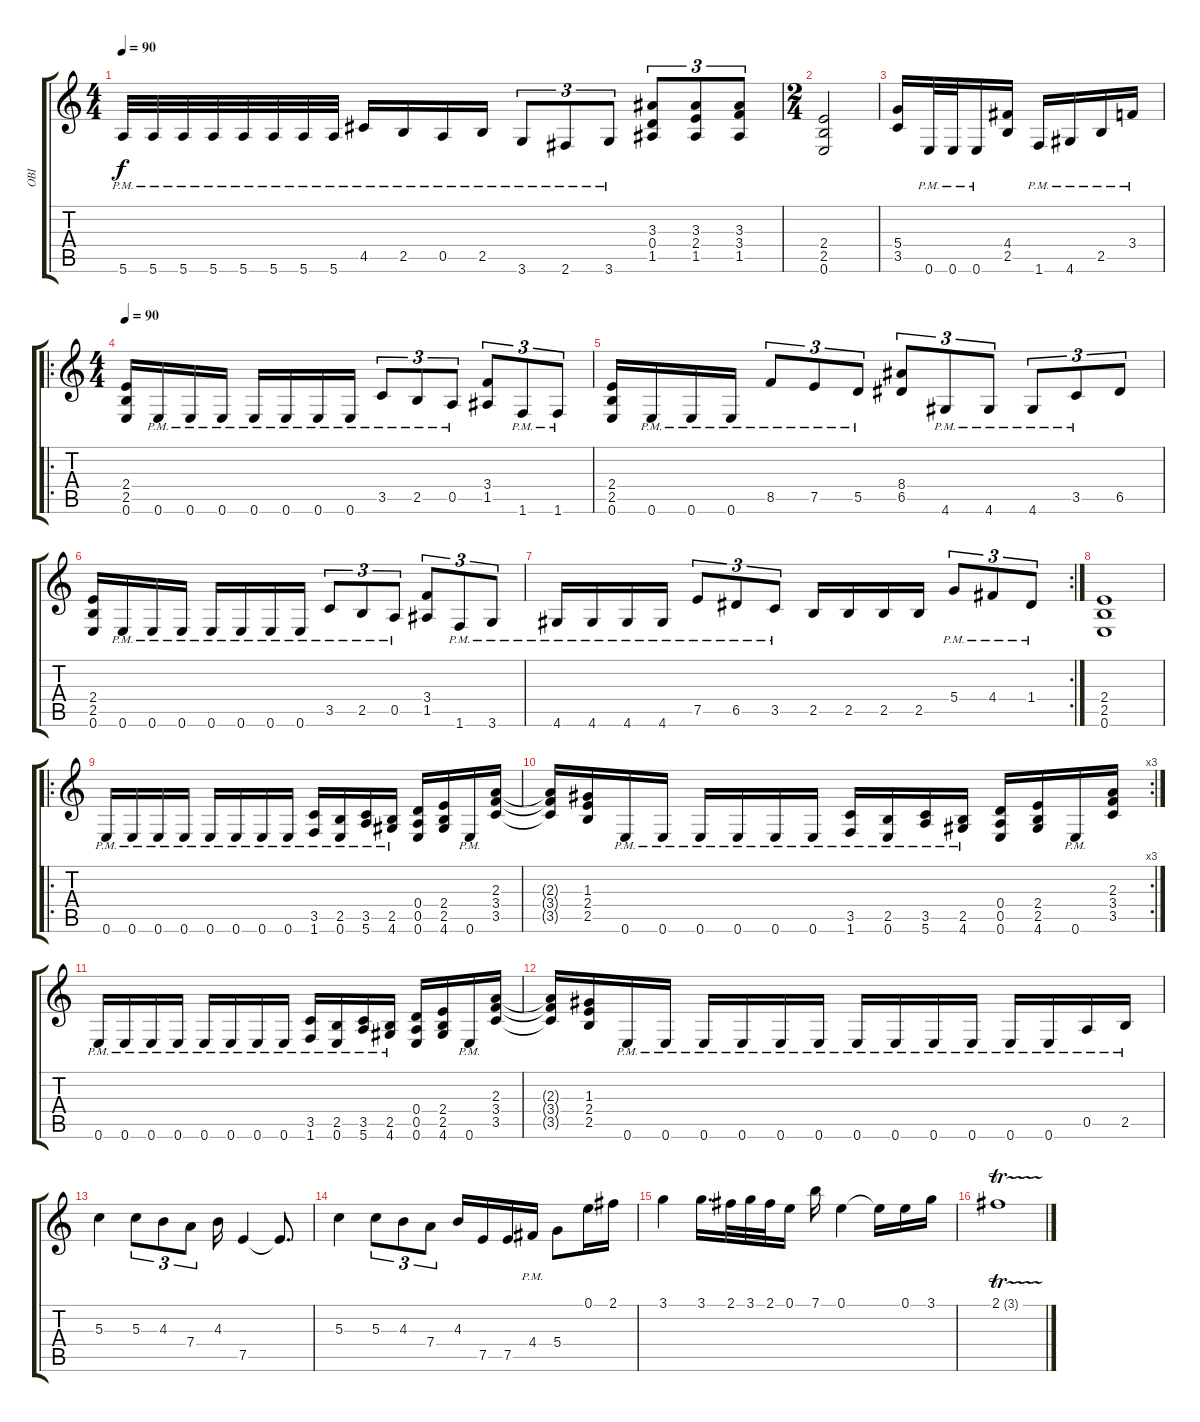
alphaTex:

\track ("OBI" "OBI") {instrument distortionguitar}
\staff {score tabs}
\tuning (E4 B3 G3 D3 A2 E2) {hide}
\ts (4 4)
\tempo 90
\clef g2
\ks c
5.6{pm}.32{dy f} 5.6{pm}.32 5.6{pm}.32 5.6{pm}.32 5.6{pm}.32 5.6{pm}.32 5.6{pm}.32 5.6{pm}.32 4.5{pm}.16 2.5{pm}.16 0.5{pm}.16 2.5{pm}.16 3.6{pm}.8{tu (3 2)} 2.6{pm}.8{tu (3 2)} 3.6{pm}.8{tu (3 2)} (3.3 0.4 1.5).8{tu (3 2)} (3.3 2.4 1.5).8{tu (3 2)} (3.3 3.4 1.5).8{tu (3 2)} |
\ts (2 4)
(2.4 2.5 0.6).2 |
(5.4 3.5).16 0.6{pm}.32 0.6{pm}.32 0.6{pm}.16 (4.4 2.5).16 1.6{pm}.16 4.6{pm}.16 2.5{pm}.16 3.4{pm}.16 |
\ro
\ts (4 4)
\tempo 90
(2.4 2.5 0.6).16 0.6{pm}.16 0.6{pm}.16 0.6{pm}.16 0.6{pm}.16 0.6{pm}.16 0.6{pm}.16 0.6{pm}.16 3.5{pm}.8{tu (3 2)} 2.5{pm}.8{tu (3 2)} 0.5{pm}.8{tu (3 2)} (3.4 1.5).8{tu (3 2)} 1.6{pm}.8{tu (3 2)} 1.6{pm}.8{tu (3 2)} |
(2.4 2.5 0.6).16 0.6{pm}.16 0.6{pm}.16 0.6{pm}.16 8.5{pm}.8{tu (3 2)} 7.5{pm}.8{tu (3 2)} 5.5{pm}.8{tu (3 2)} (8.4 6.5).8{tu (3 2)} 4.6{pm}.8{tu (3 2)} 4.6{pm}.8{tu (3 2)} 4.6{pm}.8{tu (3 2)} 3.5{pm}.8{tu (3 2)} 6.5.8{tu (3 2)} |
(2.4 2.5 0.6).16 0.6{pm}.16 0.6{pm}.16 0.6{pm}.16 0.6{pm}.16 0.6{pm}.16 0.6{pm}.16 0.6{pm}.16 3.5{pm}.8{tu (3 2)} 2.5{pm}.8{tu (3 2)} 0.5{pm}.8{tu (3 2)} (3.4 1.5).8{tu (3 2)} 1.6{pm}.8{tu (3 2)} 3.6{pm}.8{tu (3 2)} |
\rc 2
4.6{pm}.16 4.6{pm}.16 4.6{pm}.16 4.6{pm}.16 7.5{pm}.8{tu (3 2)} 6.5{pm}.8{tu (3 2)} 3.5{pm}.8{tu (3 2)} 2.5.16 2.5.16 2.5.16 2.5.16 5.4{pm}.8{tu (3 2)} 4.4{pm}.8{tu (3 2)} 1.4{pm}.8{tu (3 2)} |
(2.4 2.5 0.6).1 |
\ro
0.6{pm}.16 0.6{pm}.16 0.6{pm}.16 0.6{pm}.16 0.6{pm}.16 0.6{pm}.16 0.6{pm}.16 0.6{pm}.16 (3.5{pm} 1.6{pm}).16 (2.5{pm} 0.6{pm}).16 (3.5{pm} 5.6{pm}).16 (2.5{pm} 4.6{pm}).16 (0.4 0.5 0.6).16 (2.4 2.5 4.6).16 0.6{pm}.16 (2.3 3.4 3.5).16 |
\rc 3
(2.3{t} 3.4{t} 3.5{t}).16 (1.3 2.4 2.5).16 0.6{pm}.16 0.6{pm}.16 0.6{pm}.16 0.6{pm}.16 0.6{pm}.16 0.6{pm}.16 (3.5{pm} 1.6{pm}).16 (2.5{pm} 0.6{pm}).16 (3.5{pm} 5.6{pm}).16 (2.5{pm} 4.6{pm}).16 (0.4 0.5 0.6).16 (2.4 2.5 4.6).16 0.6{pm}.16 (2.3 3.4 3.5).16 |
0.6{pm}.16 0.6{pm}.16 0.6{pm}.16 0.6{pm}.16 0.6{pm}.16 0.6{pm}.16 0.6{pm}.16 0.6{pm}.16 (3.5{pm} 1.6{pm}).16 (2.5{pm} 0.6{pm}).16 (3.5{pm} 5.6{pm}).16 (2.5{pm} 4.6{pm}).16 (0.4 0.5 0.6).16 (2.4 2.5 4.6).16 0.6{pm}.16 (2.3 3.4 3.5).16 |
(2.3{t} 3.4{t} 3.5{t}).16 (1.3 2.4 2.5).16 0.6{pm}.16 0.6{pm}.16 0.6{pm}.16 0.6{pm}.16 0.6{pm}.16 0.6{pm}.16 0.6{pm}.16 0.6{pm}.16 0.6{pm}.16 0.6{pm}.16 0.6{pm}.16 0.6{pm}.16 0.5{pm}.16 2.5{pm}.16 |
5.3.4 5.3.8{tu (3 2)} 4.3.8{tu (3 2)} 7.4.8{tu (3 2)} 4.3.16 7.5.4 7.5{t}.8{d} |
5.3.4 5.3.8{tu (3 2)} 4.3.8{tu (3 2)} 7.4.8{tu (3 2)} 4.3.16 7.5.16 7.5.16 4.4{pm}.16 5.4.8 0.1.16 2.1.16 |
3.1.4 3.1.16{d} 2.1.32 3.1.32 2.1.32 0.1.16 7.1.16 0.1.4 0.1{t}.16 0.1.16 3.1.16 |
2.1{tr (3 32)}.1
